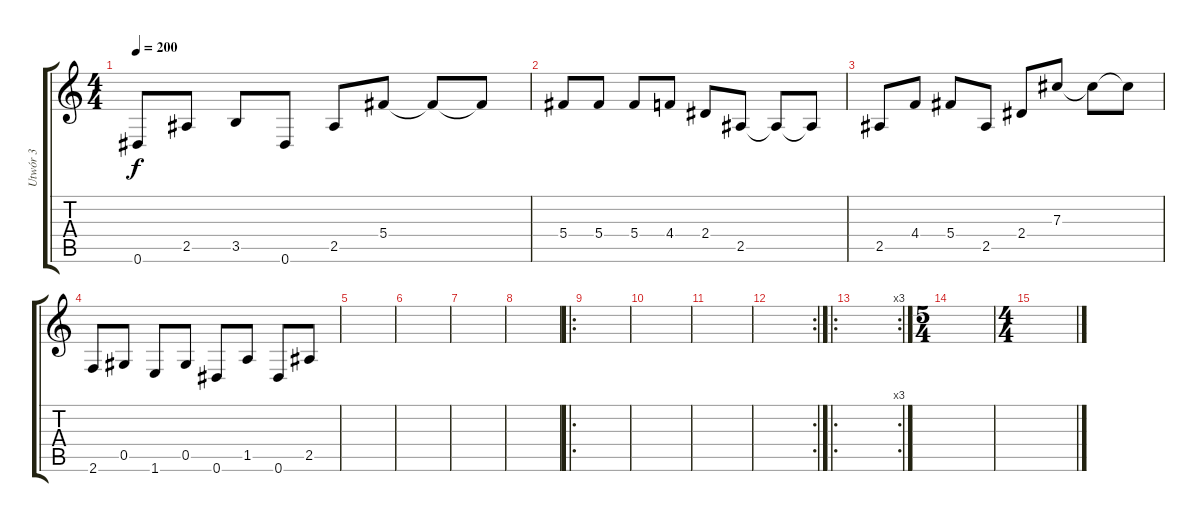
\track ("Utwór 3" "Utwór 3") {instrument acousticguitarnylon}
\staff {score tabs}
\tuning (Eb4 Bb3 Gb3 Db3 Ab2 Eb2) {hide}
\ts (4 4)
\tempo 200
\clef g2
\ks c
0.6.8{dy f} 2.5.8 3.5.8 0.6.8 2.5.8 5.4.8 5.4{t}.8 5.4{t}.8 |
5.4.8 5.4.8 5.4.8 4.4.8 2.4.8 2.5.8 2.5{t}.8 2.5{t}.8 |
2.5.8 4.4.8 5.4.8 2.5.8 2.4.8 7.3.8 7.3{t}.8 7.3{t}.8 |
2.6.8 0.5.8 1.6.8 0.5.8 0.6.8 1.5.8 0.6.8 2.5.8 |
|
|
|
|
\ro
|
|
|
\rc 2
|
\ro
\rc 3
|
\ts (5 4)
|
\ts (4 4)
